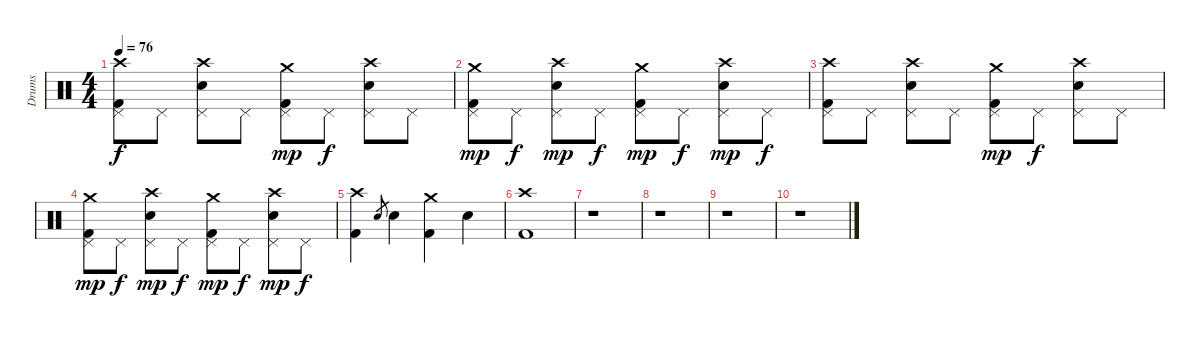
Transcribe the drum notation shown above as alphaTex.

\track ("Drums" "Drums") {instrument percussion}
\staff {score}
\articulation defaults
\ts (4 4)
\tempo 76
\clef neutral
\ks c
("Crash high (hit)" "Pedal Hi-Hat (hit)" "Kick (hit) 2").8{dy f} "Pedal Hi-Hat (hit)".8 ("Crash high (hit)" "Pedal Hi-Hat (hit)" "Snare (hit) 2").8 "Pedal Hi-Hat (hit)".8 ("Crash medium (hit)" "Pedal Hi-Hat (hit)" "Kick (hit) 2").8{dy mp} "Pedal Hi-Hat (hit)".8{dy f} ("Crash high (hit)" "Pedal Hi-Hat (hit)" "Snare (hit) 2").8 "Pedal Hi-Hat (hit)".8 |
("Crash medium (hit)" "Pedal Hi-Hat (hit)" "Kick (hit) 2").8{dy mp} "Pedal Hi-Hat (hit)".8{dy f} ("Crash high (hit)" "Pedal Hi-Hat (hit)" "Snare (hit) 2").8{dy mp} "Pedal Hi-Hat (hit)".8{dy f} ("Crash medium (hit)" "Pedal Hi-Hat (hit)" "Kick (hit) 2").8{dy mp} "Pedal Hi-Hat (hit)".8{dy f} ("Crash high (hit)" "Pedal Hi-Hat (hit)" "Snare (hit) 2").8{dy mp} "Pedal Hi-Hat (hit)".8{dy f} |
("Crash high (hit)" "Pedal Hi-Hat (hit)" "Kick (hit) 2").8 "Pedal Hi-Hat (hit)".8 ("Crash high (hit)" "Pedal Hi-Hat (hit)" "Snare (hit) 2").8 "Pedal Hi-Hat (hit)".8 ("Crash medium (hit)" "Pedal Hi-Hat (hit)" "Kick (hit) 2").8{dy mp} "Pedal Hi-Hat (hit)".8{dy f} ("Crash high (hit)" "Pedal Hi-Hat (hit)" "Snare (hit) 2").8 "Pedal Hi-Hat (hit)".8 |
("Crash medium (hit)" "Pedal Hi-Hat (hit)" "Kick (hit) 2").8{dy mp} "Pedal Hi-Hat (hit)".8{dy f} ("Crash high (hit)" "Pedal Hi-Hat (hit)" "Snare (hit) 2").8{dy mp} "Pedal Hi-Hat (hit)".8{dy f} ("Crash medium (hit)" "Pedal Hi-Hat (hit)" "Kick (hit) 2").8{dy mp} "Pedal Hi-Hat (hit)".8{dy f} ("Crash high (hit)" "Pedal Hi-Hat (hit)" "Snare (hit) 2").8{dy mp} "Pedal Hi-Hat (hit)".8{dy f} |
("Crash high (hit)" "Kick (hit) 2").4 "Snare (hit) 2".8{gr} "Snare (hit) 2".4 ("Crash medium (hit)" "Kick (hit) 2").4 "Snare (hit) 2".4 |
("Crash high (hit)" "Kick (hit) 2").1 |
r.1 |
r.1 |
r.1 |
r.1
